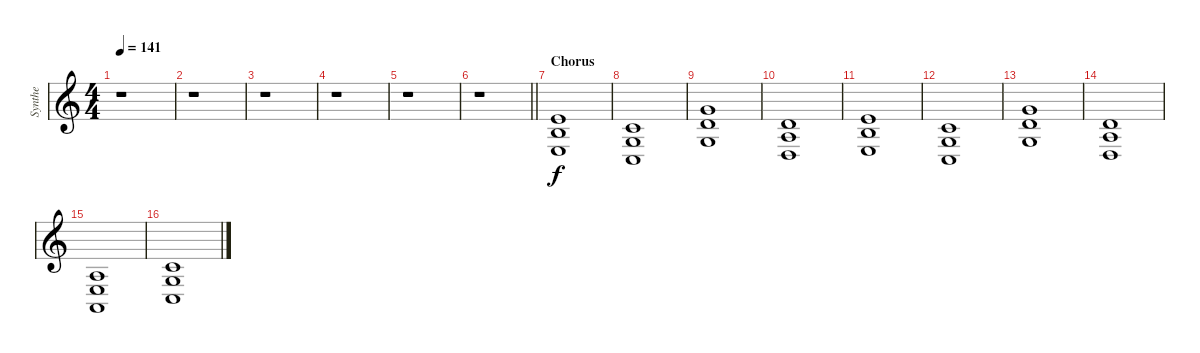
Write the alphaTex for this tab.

\track ("Synthe" "Synthe") {instrument pad6metallic}
\staff {score}
\tuning (E4 B3 G3 D3 A2 E2) {hide}
\ts (4 4)
\tempo 141
\clef g2
\ks c
r.1{dy f} |
r.1 |
r.1 |
r.1 |
r.1 |
\barLineRight lightlight
r.1 |
\section ("" "Chorus")
(9.3 9.4 7.5).1 |
(10.4 10.5 8.6).1 |
(12.3 12.4 10.5).1 |
(12.4 12.5 10.6).1 |
(9.3 9.4 7.5).1 |
(10.4 10.5 8.6).1 |
(12.3 12.4 10.5).1 |
(12.4 12.5 10.6).1 |
(7.4 7.5 5.6).1 |
(10.4 10.5 8.6).1
